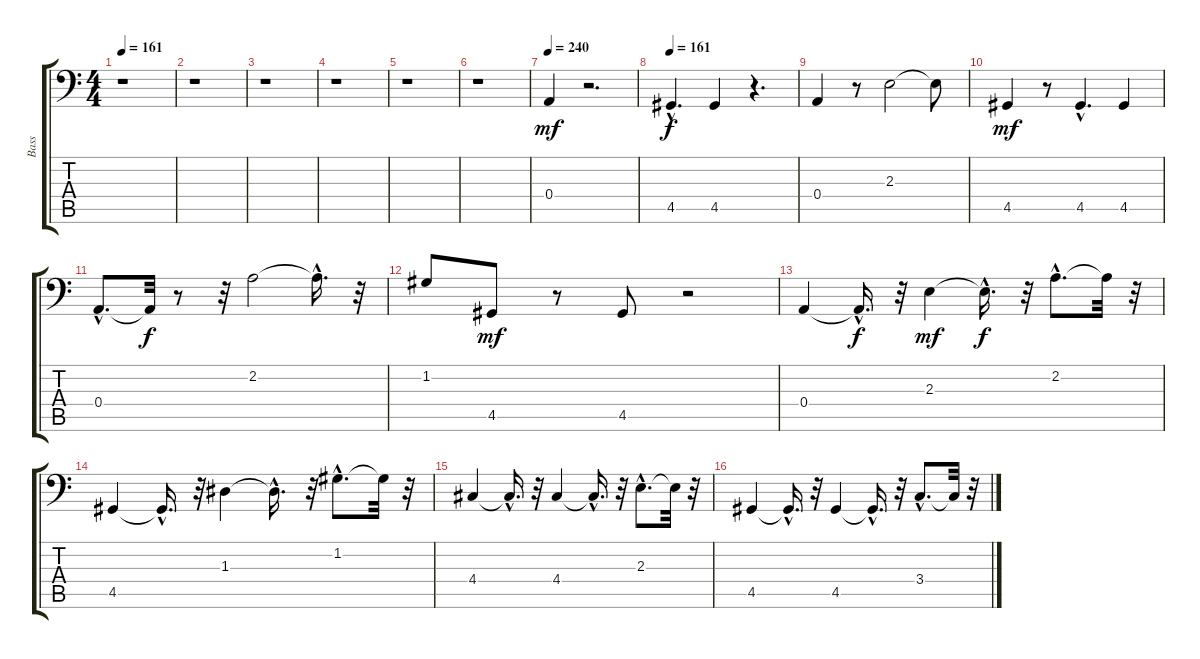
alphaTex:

\track ("Bass" "Bass") {instrument electricbassfinger}
\staff {score tabs}
\tuning (C3 G2 D2 A1 E1 B0) {hide}
\ts (4 4)
\tempo 161
\clef f4
\ks c
r.1{dy f} |
r.1 |
r.1 |
r.1 |
r.1 |
r.1 |
\tempo 240
0.4.4{dy mf} r.2{d} |
\tempo 161
4.5{hac}.4{d dy f} 4.5.4 r.4{d} |
0.4.4 r.8 2.3.2 2.3{t}.8 |
4.5.4{dy mf} r.8 4.5{hac}.4{d} 4.5.4 |
0.4{hac}.8{d} 0.4{t}.32{dy f} r.8 r.32 2.2.2 2.2{hac t}.16{d} r.32 |
1.2.8 4.5.8{dy mf} r.8 4.5.8 r.2 |
0.4.4 0.4{hac t}.16{d dy f} r.32 2.3.4{dy mf} 2.3{hac t}.16{d dy f} r.32 2.2{hac}.8{d} 2.2{t}.32 r.32 |
4.5.4 4.5{hac t}.16{d} r.32 1.3.4 1.3{hac t}.16{d} r.32 1.2{hac}.8{d} 1.2{t}.32 r.32 |
4.4.4 4.4{hac t}.16{d} r.32 4.4.4 4.4{hac t}.16{d} r.32 2.3{hac}.8{d} 2.3{t}.32 r.32 |
4.5.4 4.5{hac t}.16{d} r.32 4.5.4 4.5{hac t}.16{d} r.32 3.4{hac}.8{d} 3.4{t}.32 r.32
